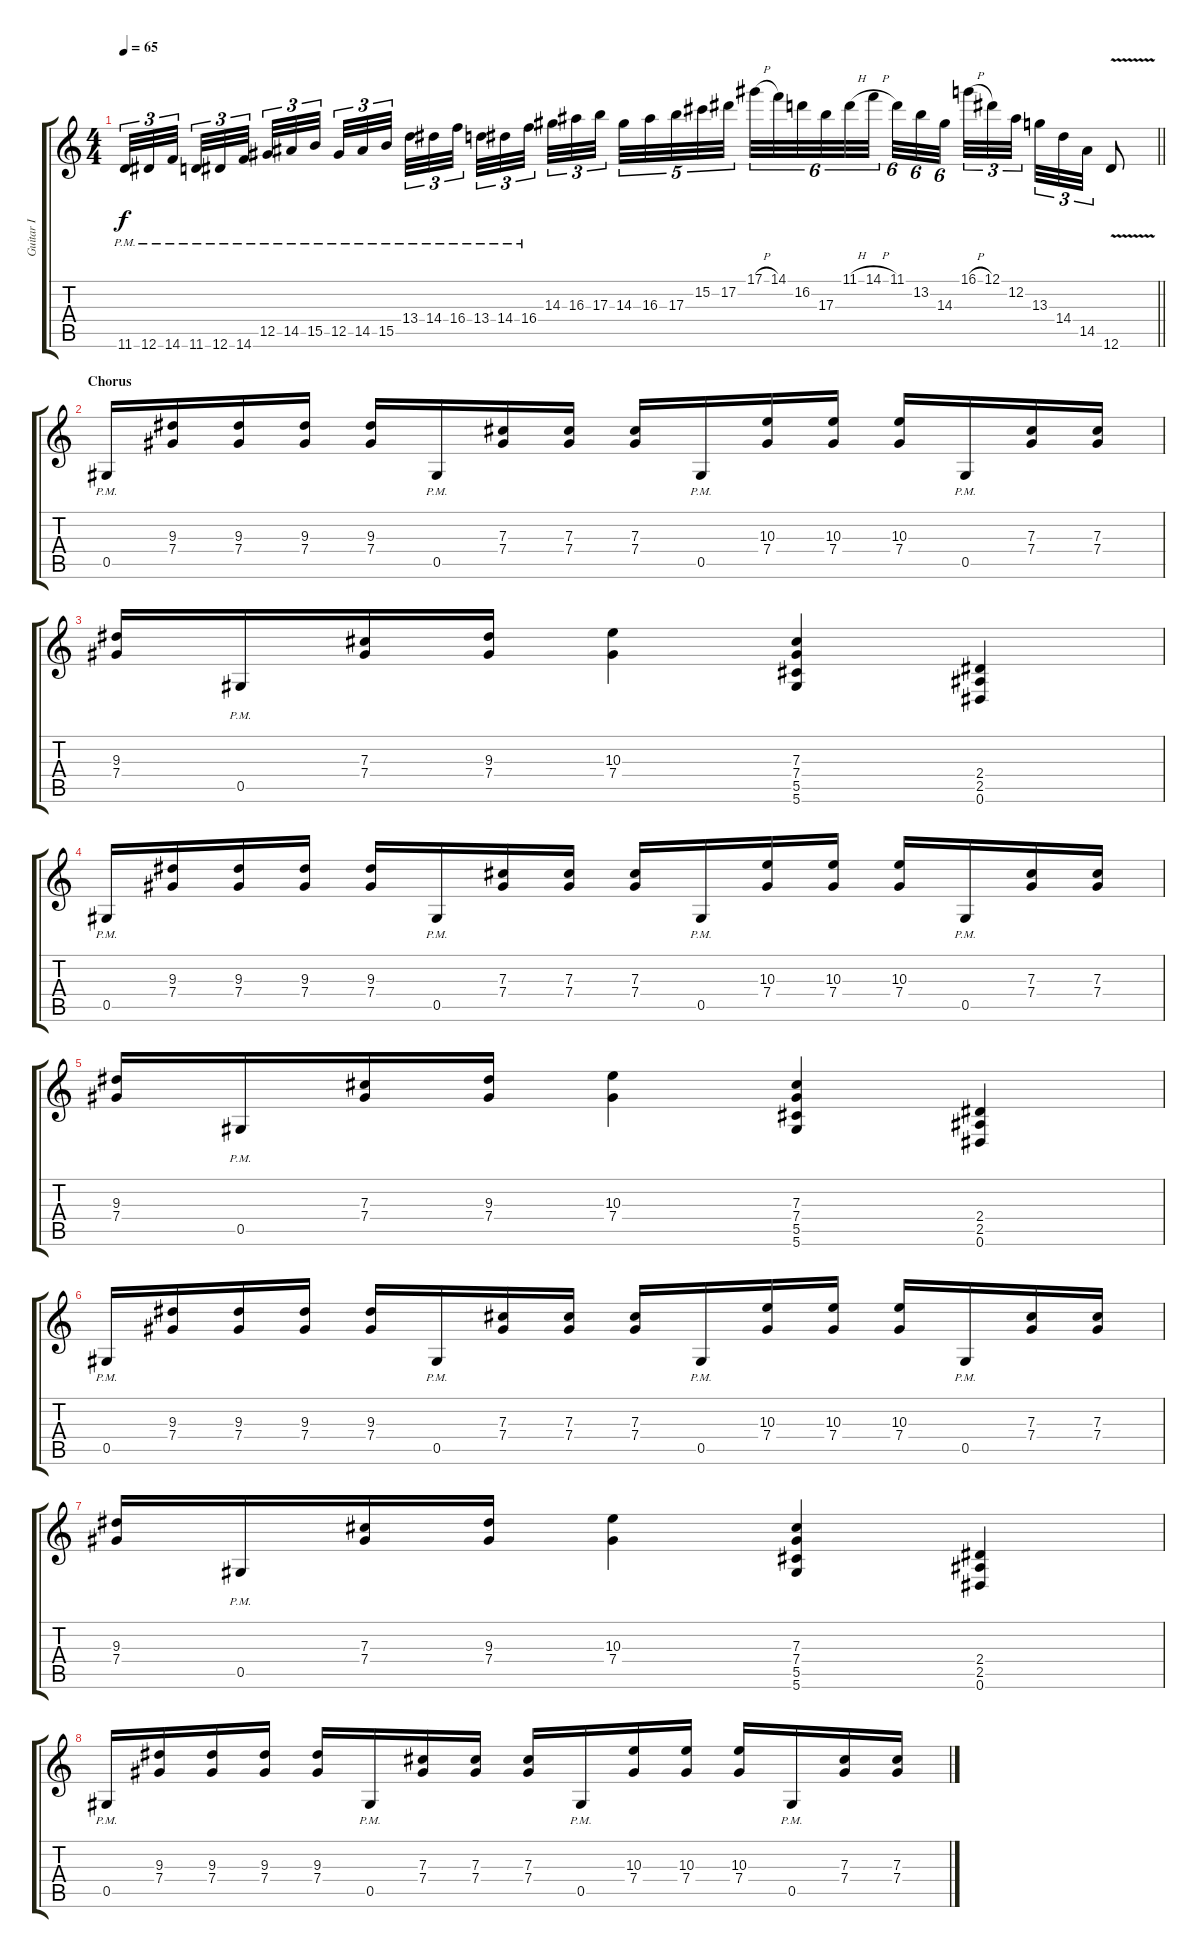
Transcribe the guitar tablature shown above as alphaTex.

\track ("Guitar I" "Guitar I") {instrument distortionguitar}
\staff {score tabs}
\tuning (Eb4 Bb3 Gb3 Db3 Ab2 Eb2) {hide}
\ts (4 4)
\tempo 65
\clef g2
\barLineRight lightlight
\ks c
11.6{pm}.32{tu (3 2) dy f} 12.6{pm}.32{tu (3 2)} 14.6{pm}.32{tu (3 2)} 11.6{pm}.32{tu (3 2)} 12.6{pm}.32{tu (3 2)} 14.6{pm}.32{tu (3 2)} 12.5{pm}.32{tu (3 2)} 14.5{pm}.32{tu (3 2)} 15.5{pm}.32{tu (3 2)} 12.5{pm}.32{tu (3 2)} 14.5{pm}.32{tu (3 2)} 15.5{pm}.32{tu (3 2)} 13.4{pm}.32{tu (3 2)} 14.4{pm}.32{tu (3 2)} 16.4{pm}.32{tu (3 2)} 13.4{pm}.32{tu (3 2)} 14.4{pm}.32{tu (3 2)} 16.4{pm}.32{tu (3 2)} 14.3.32{tu (3 2)} 16.3.32{tu (3 2)} 17.3.32{tu (3 2)} 14.3.32{tu (5 4)} 16.3.32{tu (5 4)} 17.3.32{tu (5 4)} 15.2.32{tu (5 4)} 17.2.32{tu (5 4)} 17.1{h}.32{tu (6 4)} 14.1.32{tu (6 4)} 16.2.32{tu (6 4)} 17.3.32{tu (6 4)} 11.1{h}.32{tu (6 4)} 14.1{h}.32{tu (6 4)} 11.1.32{tu (6 4)} 13.2.32{tu (6 4)} 14.3.32{tu (6 4)} 16.1{h}.32{tu (3 2)} 12.1.32{tu (3 2)} 12.2.32{tu (3 2)} 13.3.32{tu (3 2)} 14.4.32{tu (3 2)} 14.5.32{tu (3 2)} 12.6{v}.8 |
\section ("" "Chorus")
0.5{pm}.16 (9.3 7.4).16 (9.3 7.4).16 (9.3 7.4).16 (9.3 7.4).16 0.5{pm}.16 (7.3 7.4).16 (7.3 7.4).16 (7.3 7.4).16 0.5{pm}.16 (10.3 7.4).16 (10.3 7.4).16 (10.3 7.4).16 0.5{pm}.16 (7.3 7.4).16 (7.3 7.4).16 |
(9.3 7.4).16 0.5{pm}.16 (7.3 7.4).16 (9.3 7.4).16 (10.3 7.4).4 (7.3 7.4 5.5 5.6).4 (2.4 2.5 0.6).4 |
0.5{pm}.16 (9.3 7.4).16 (9.3 7.4).16 (9.3 7.4).16 (9.3 7.4).16 0.5{pm}.16 (7.3 7.4).16 (7.3 7.4).16 (7.3 7.4).16 0.5{pm}.16 (10.3 7.4).16 (10.3 7.4).16 (10.3 7.4).16 0.5{pm}.16 (7.3 7.4).16 (7.3 7.4).16 |
(9.3 7.4).16 0.5{pm}.16 (7.3 7.4).16 (9.3 7.4).16 (10.3 7.4).4 (7.3 7.4 5.5 5.6).4 (2.4 2.5 0.6).4 |
0.5{pm}.16 (9.3 7.4).16 (9.3 7.4).16 (9.3 7.4).16 (9.3 7.4).16 0.5{pm}.16 (7.3 7.4).16 (7.3 7.4).16 (7.3 7.4).16 0.5{pm}.16 (10.3 7.4).16 (10.3 7.4).16 (10.3 7.4).16 0.5{pm}.16 (7.3 7.4).16 (7.3 7.4).16 |
(9.3 7.4).16 0.5{pm}.16 (7.3 7.4).16 (9.3 7.4).16 (10.3 7.4).4 (7.3 7.4 5.5 5.6).4 (2.4 2.5 0.6).4 |
0.5{pm}.16 (9.3 7.4).16 (9.3 7.4).16 (9.3 7.4).16 (9.3 7.4).16 0.5{pm}.16 (7.3 7.4).16 (7.3 7.4).16 (7.3 7.4).16 0.5{pm}.16 (10.3 7.4).16 (10.3 7.4).16 (10.3 7.4).16 0.5{pm}.16 (7.3 7.4).16 (7.3 7.4).16
